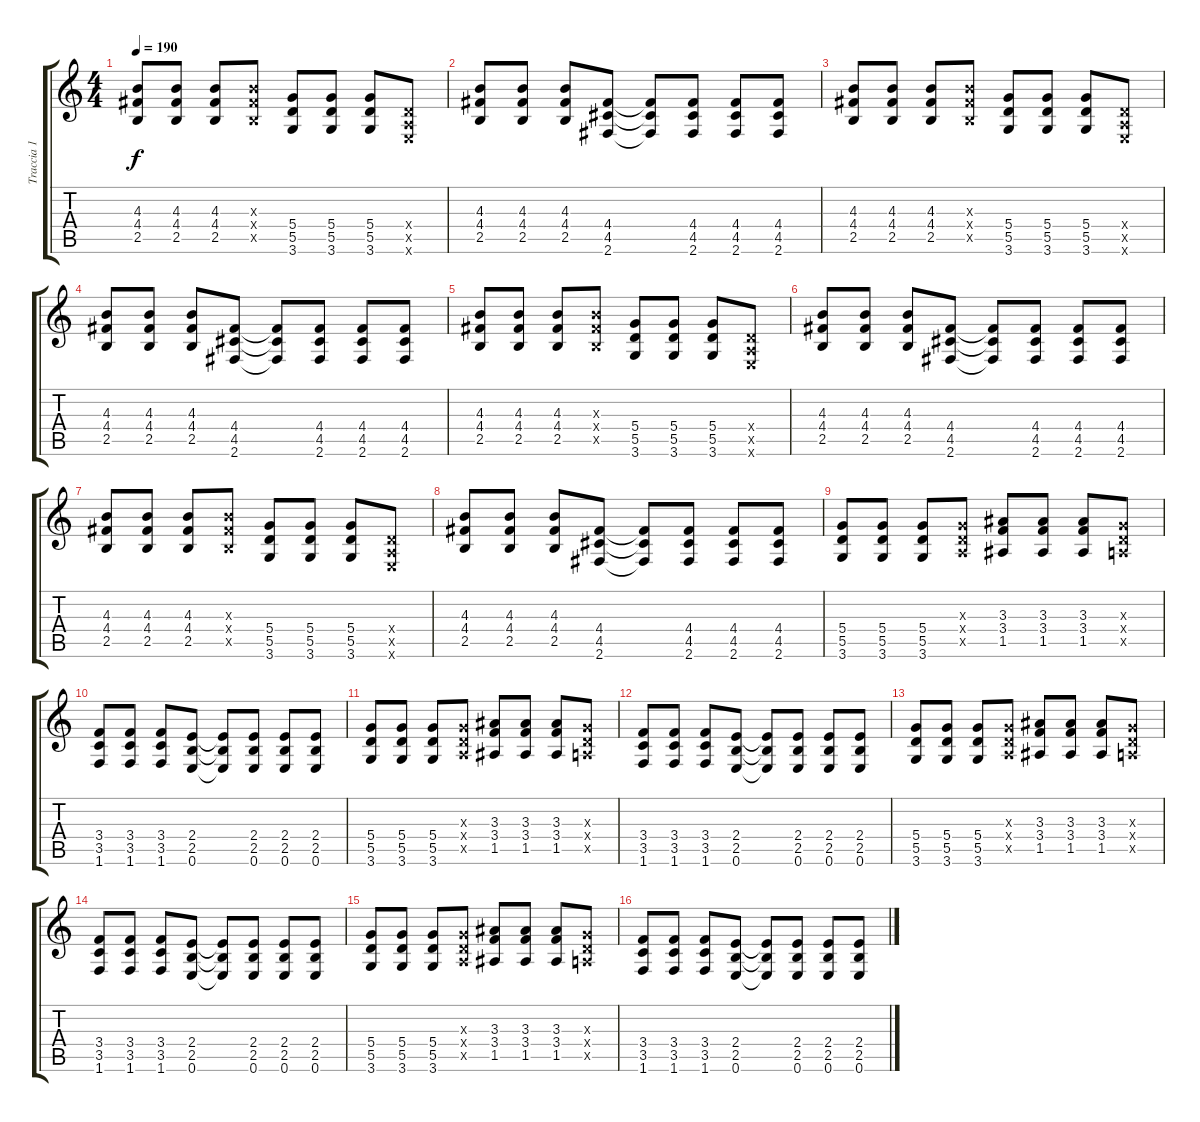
\track ("Traccia 1" "Traccia 1") {instrument overdrivenguitar}
\staff {score tabs}
\tuning (E4 B3 G3 D3 A2 E2) {hide}
\ts (4 4)
\tempo 190
\clef g2
\ks c
(4.3 4.4 2.5).8{dy f} (4.3 4.4 2.5).8 (4.3 4.4 2.5).8 (4.3{x} 4.4{x} 2.5{x}).8 (5.4 5.5 3.6).8 (5.4 5.5 3.6).8 (5.4 5.5 3.6).8 (0.4{x} 0.5{x} 0.6{x}).8 |
(4.3 4.4 2.5).8 (4.3 4.4 2.5).8 (4.3 4.4 2.5).8 (4.4 4.5 2.6).8 (4.4{t} 4.5{t} 2.6{t}).8 (4.4 4.5 2.6).8 (4.4 4.5 2.6).8 (4.4 4.5 2.6).8 |
(4.3 4.4 2.5).8 (4.3 4.4 2.5).8 (4.3 4.4 2.5).8 (4.3{x} 4.4{x} 2.5{x}).8 (5.4 5.5 3.6).8 (5.4 5.5 3.6).8 (5.4 5.5 3.6).8 (0.4{x} 0.5{x} 0.6{x}).8 |
(4.3 4.4 2.5).8 (4.3 4.4 2.5).8 (4.3 4.4 2.5).8 (4.4 4.5 2.6).8 (4.4{t} 4.5{t} 2.6{t}).8 (4.4 4.5 2.6).8 (4.4 4.5 2.6).8 (4.4 4.5 2.6).8 |
(4.3 4.4 2.5).8 (4.3 4.4 2.5).8 (4.3 4.4 2.5).8 (4.3{x} 4.4{x} 2.5{x}).8 (5.4 5.5 3.6).8 (5.4 5.5 3.6).8 (5.4 5.5 3.6).8 (0.4{x} 0.5{x} 0.6{x}).8 |
(4.3 4.4 2.5).8 (4.3 4.4 2.5).8 (4.3 4.4 2.5).8 (4.4 4.5 2.6).8 (4.4{t} 4.5{t} 2.6{t}).8 (4.4 4.5 2.6).8 (4.4 4.5 2.6).8 (4.4 4.5 2.6).8 |
(4.3 4.4 2.5).8 (4.3 4.4 2.5).8 (4.3 4.4 2.5).8 (4.3{x} 4.4{x} 2.5{x}).8 (5.4 5.5 3.6).8 (5.4 5.5 3.6).8 (5.4 5.5 3.6).8 (0.4{x} 0.5{x} 0.6{x}).8 |
(4.3 4.4 2.5).8 (4.3 4.4 2.5).8 (4.3 4.4 2.5).8 (4.4 4.5 2.6).8 (4.4{t} 4.5{t} 2.6{t}).8 (4.4 4.5 2.6).8 (4.4 4.5 2.6).8 (4.4 4.5 2.6).8 |
(5.4 5.5 3.6).8 (5.4 5.5 3.6).8 (5.4 5.5 3.6).8 (0.3{x} 0.4{x} 0.5{x}).8 (3.3 3.4 1.5).8 (3.3 3.4 1.5).8 (3.3 3.4 1.5).8 (0.3{x} 0.4{x} 0.5{x}).8 |
(3.4 3.5 1.6).8 (3.4 3.5 1.6).8 (3.4 3.5 1.6).8 (2.4 2.5 0.6).8 (2.4{t} 2.5{t} 0.6{t}).8 (2.4 2.5 0.6).8 (2.4 2.5 0.6).8 (2.4 2.5 0.6).8 |
(5.4 5.5 3.6).8 (5.4 5.5 3.6).8 (5.4 5.5 3.6).8 (0.3{x} 0.4{x} 0.5{x}).8 (3.3 3.4 1.5).8 (3.3 3.4 1.5).8 (3.3 3.4 1.5).8 (0.3{x} 0.4{x} 0.5{x}).8 |
(3.4 3.5 1.6).8 (3.4 3.5 1.6).8 (3.4 3.5 1.6).8 (2.4 2.5 0.6).8 (2.4{t} 2.5{t} 0.6{t}).8 (2.4 2.5 0.6).8 (2.4 2.5 0.6).8 (2.4 2.5 0.6).8 |
(5.4 5.5 3.6).8 (5.4 5.5 3.6).8 (5.4 5.5 3.6).8 (0.3{x} 0.4{x} 0.5{x}).8 (3.3 3.4 1.5).8 (3.3 3.4 1.5).8 (3.3 3.4 1.5).8 (0.3{x} 0.4{x} 0.5{x}).8 |
(3.4 3.5 1.6).8 (3.4 3.5 1.6).8 (3.4 3.5 1.6).8 (2.4 2.5 0.6).8 (2.4{t} 2.5{t} 0.6{t}).8 (2.4 2.5 0.6).8 (2.4 2.5 0.6).8 (2.4 2.5 0.6).8 |
(5.4 5.5 3.6).8 (5.4 5.5 3.6).8 (5.4 5.5 3.6).8 (0.3{x} 0.4{x} 0.5{x}).8 (3.3 3.4 1.5).8 (3.3 3.4 1.5).8 (3.3 3.4 1.5).8 (0.3{x} 0.4{x} 0.5{x}).8 |
(3.4 3.5 1.6).8 (3.4 3.5 1.6).8 (3.4 3.5 1.6).8 (2.4 2.5 0.6).8 (2.4{t} 2.5{t} 0.6{t}).8 (2.4 2.5 0.6).8 (2.4 2.5 0.6).8 (2.4 2.5 0.6).8
